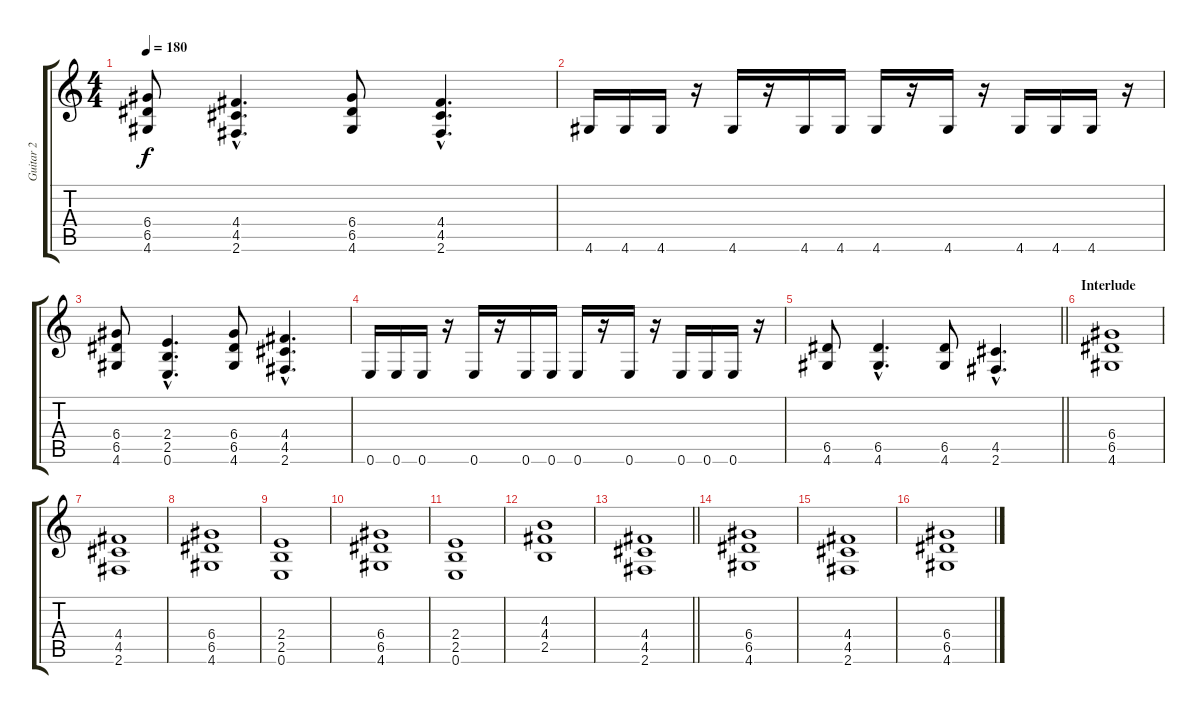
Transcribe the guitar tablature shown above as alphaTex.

\track ("Guitar 2" "Guitar 2") {instrument distortionguitar}
\staff {score tabs}
\tuning (E4 B3 G3 D3 A2 E2) {hide}
\ts (4 4)
\tempo 180
\clef g2
\ks c
(6.4 6.5 4.6).8{dy f} (4.4{hac} 4.5{hac} 2.6{hac}).4{d} (6.4 6.5 4.6).8 (4.4{hac} 4.5{hac} 2.6{hac}).4{d} |
4.6.16 4.6.16 4.6.16 r.16 4.6.16 r.16 4.6.16 4.6.16 4.6.16 r.16 4.6.16 r.16 4.6.16 4.6.16 4.6.16 r.16 |
(6.4 6.5 4.6).8 (2.4{hac} 2.5{hac} 0.6{hac}).4{d} (6.4 6.5 4.6).8 (4.4{hac} 4.5{hac} 2.6{hac}).4{d} |
0.6.16 0.6.16 0.6.16 r.16 0.6.16 r.16 0.6.16 0.6.16 0.6.16 r.16 0.6.16 r.16 0.6.16 0.6.16 0.6.16 r.16 |
\barLineRight lightlight
(6.5 4.6).8 (6.5{hac} 4.6{hac}).4{d} (6.5 4.6).8 (4.5{hac} 2.6{hac}).4{d} |
\section ("" "Interlude")
(6.4 6.5 4.6).1 |
(4.4 4.5 2.6).1 |
(6.4 6.5 4.6).1 |
(2.4 2.5 0.6).1 |
(6.4 6.5 4.6).1 |
(2.4 2.5 0.6).1 |
(4.3 4.4 2.5).1 |
\barLineRight lightlight
(4.4 4.5 2.6).1 |
(6.4 6.5 4.6).1 |
(4.4 4.5 2.6).1 |
(6.4 6.5 4.6).1
